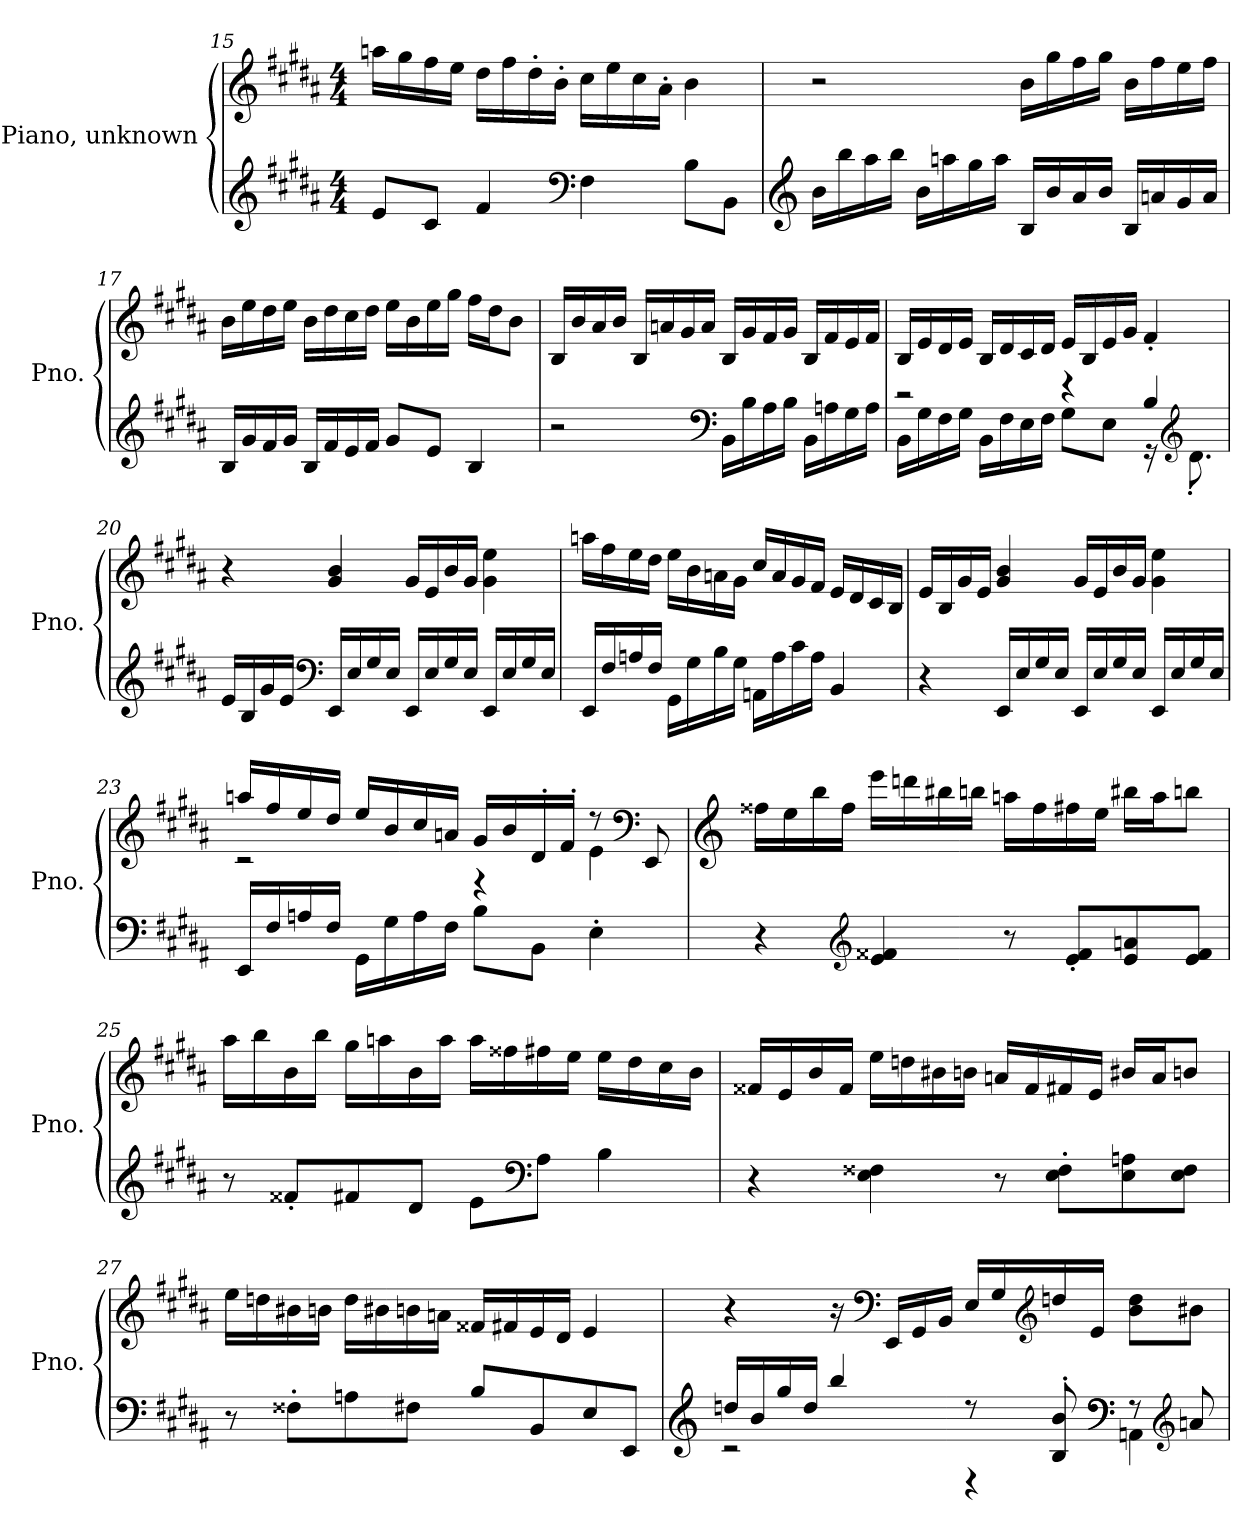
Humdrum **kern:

**kern	**kern
*part1	*part1
*staff2	*staff1
*I"Piano, unknown	*
*I'Pno.	*
!!LO:LB:g=z
*clefG2	*clefG2
*k[f#c#g#d#a#]	*k[f#c#g#d#a#]
*M4/4	*M4/4
=15	=15
8e/L	16aan\LL
.	16gg#\
8c#/J	16ff#\
.	16ee\JJ
4f#/	16dd#\LL
.	16ff#\
.	16dd#'\
.	16b'\JJ
*clefF4	*
4F#\	16cc#\LL
.	16ee\
.	16cc#\
.	16a#'\JJ
8B\L	4b\
8BB\J	.
=16	=16
*clefG2	*
16b\LL	2r
16bb\	.
16aa#\	.
16bb\JJ	.
16b\LL	.
16aan\	.
16gg#\	.
16aa\JJ	.
16B/LL	16b\LL
16b/	16gg#\
16a#/	16ff#\
16b/JJ	16gg#\JJ
16B/LL	16b\LL
16an/	16ff#\
16g#/	16ee\
16a/JJ	16ff#\JJ
!!LO:LB:g=z
=17	=17
16B/LL	16b\LL
16g#/	16ee\
16f#/	16dd#\
16g#/JJ	16ee\JJ
16B/LL	16b\LL
16f#/	16dd#\
16e/	16cc#\
16f#/JJ	16dd#\JJ
8g#/L	16ee\LL
.	16b\
8e/J	16ee\
.	16gg#\JJ
4B/	16ff#\LL
.	16dd#\J
.	8b\J
=18	=18
2r	16B/LL
.	16b/
.	16a#/
.	16b/JJ
.	16B/LL
.	16an/
.	16g#/
.	16a/JJ
*clefF4	*
16BB\LL	16B/LL
16B\	16g#/
16A#\	16f#/
16B\JJ	16g#/JJ
16BB\LL	16B/LL
16An\	16f#/
16G#\	16e/
16A\JJ	16f#/JJ
!!LO:LB:g=z
=19	=19
*^	*
2r	16BB\LL	16B/LL
.	16G#\	16e/
.	16F#\	16d#/
.	16G#\JJ	16e/JJ
.	16BB\LL	16B/LL
.	16F#\	16d#/
.	16E\	16c#/
.	16F#\JJ	16d#/JJ
4r	8G#\L	16e/LL
.	.	16B/
.	8E\J	16e/
.	.	16g#/JJ
4B/	16r	4f#'/
*clefG2	*	*
.	8.d#'\	.
*v	*v	*
=20	=20
16e/LL	4r
16B/	.
16g#/	.
16e/JJ	.
*clefF4	*
16EE/LL	4g#/ 4b/
16E/	.
16G#/	.
16E/JJ	.
16EE/LL	16g#/LL
16E/	16e/
16G#/	16b/
16E/JJ	16g#/JJ
16EE/LL	4g#\ 4ee\
16E/	.
16G#/	.
16E/JJ	.
!!LO:LB:g=z
=21	=21
16EE/LL	16aan\LL
16F#/	16ff#\
16An/	16ee\
16F#/JJ	16dd#\JJ
16GG#\LL	16ee\LL
16G#\	16b\
16B\	16an\
16G#\JJ	16g#\JJ
16AAn\LL	16cc#/LL
16A\	16a/
16c#\	16g#/
16A\JJ	16f#/JJ
4BB/	16e/LL
.	16d#/
.	16c#/
.	16B/JJ
=22	=22
4r	16e/LL
.	16B/
.	16g#/
.	16e/JJ
16EE/LL	4g#/ 4b/
16E/	.
16G#/	.
16E/JJ	.
16EE/LL	16g#/LL
16E/	16e/
16G#/	16b/
16E/JJ	16g#/JJ
16EE/LL	4g#\ 4ee\
16E/	.
16G#/	.
16E/JJ	.
!!LO:LB:g=z
=23	=23
*	*^
16EE/LL	16aan/LL	2r
16F#/	16ff#/	.
16An/	16ee/	.
16F#/JJ	16dd#/JJ	.
16GG#\LL	16ee/LL	.
16G#\	16b/	.
16A\	16cc#/	.
16F#\JJ	16an/JJ	.
8B\L	16g#/LL	4r
.	16b/	.
8BB\J	16d#'/	.
.	16f#'/JJ	.
4E'\	8r	4e\
*	*clefF4	*
.	8EE/	.
*	*v	*v
=24	=24
*	*clefG2
4r	16ff##X\LL
.	16ee\
.	16bb\
.	16ff##\JJ
*clefG2	*
4e/ 4f##X/	16eee\LL
.	16dddn\
.	16bb#X\
.	16bbn\JJ
8r	16aan\LL
.	16ff##\
8e/' 8f##/'L	16ff#X\
.	16ee\JJ
8e/ 8an/	16bb#X\LL
.	16aa\J
8e/ 8f##/J	8bbn\J
!!LO:PB:g=z
=25	=25
8r	16aa#\LL
.	16bb\
8f##X'/L	16b\
.	16bb\JJ
8f#X/	16gg#\LL
.	16aan\
8d#/J	16b\
.	16aa\JJ
8e\L	16aa\LL
.	16ff##X\
*clefF4	*
8A#\J	16ff#X\
.	16ee\JJ
4B\	16ee\LL
.	16dd#\
.	16cc#\
.	16b\JJ
=26	=26
4r	16f##X/LL
.	16e/
.	16b/
.	16f##/JJ
4E\ 4F##X\	16ee\LL
.	16ddn\
.	16b#X\
.	16bn\JJ
8r	16an/LL
.	16f##/
8E\' 8F##\'L	16f#X/
.	16e/JJ
8E\ 8An\	16b#X/LL
.	16a/J
8E\ 8F##\J	8bn/J
!!LO:LB:g=z
=27	=27
8r	16ee\LL
.	16ddn\
8F##X'\L	16b#X\
.	16bn\JJ
8An\	16dd\LL
.	16b#X\
8F#X\J	16bn\
.	16an\JJ
8B/L	16f##X/LL
.	16f#X/
8BB/	16e/
.	16d#/JJ
8E/	4e/
8EE/J	.
!!LO:LB:g=z
=28	=28
*clefG2	*
*^	*
16ddn/LL	2r	4r
16b/	.	.
16gg#/	.	.
16dd/JJ	.	.
4bb/	.	16r
*	*	*clefF4
.	.	16EE/LL
.	.	16GG#/
.	.	16BB/JJ
8r	4r	16E/LL
.	.	16G#/
*	*	*clefG2
8B/' 8b/'	.	16ddn/
.	.	16e/JJ
*clefF4	*	*
8r	4AAn\	8b\ 8dd\L
*clefG2	*	*
8an/	.	8b#X\J
*v	*v	*
=	=
*-	*-
